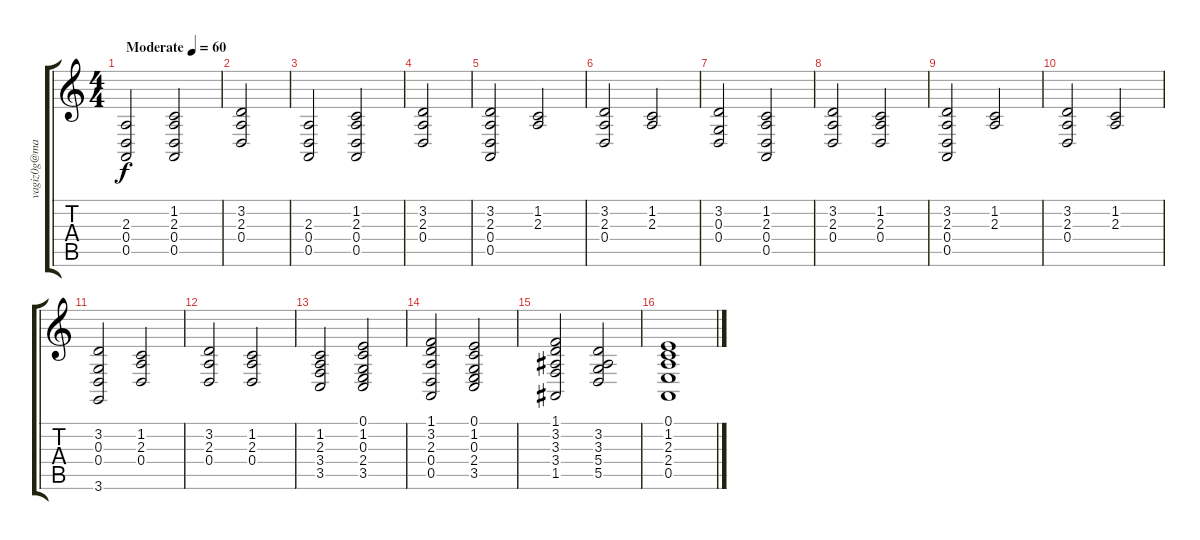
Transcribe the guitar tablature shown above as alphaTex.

\track ("" "vagiz0g@ma") {instrument pad2warm}
\staff {score tabs}
\tuning (E4 B3 G3 D3 A2 E2) {hide}
\ts (4 4)
\tempo (60 "Moderate")
\clef g2
\ks c
(2.3 0.4 0.5).2{dy f instrument pad2warm} (1.2 2.3 0.4 0.5).2 |
(3.2 2.3 0.4).2 |
(2.3 0.4 0.5).2 (1.2 2.3 0.4 0.5).2 |
(3.2 2.3 0.4).2 |
(3.2 2.3 0.4 0.5).2 (1.2 2.3).2 |
(3.2 2.3 0.4).2 (1.2 2.3).2 |
(3.2 0.3 0.4).2 (1.2 2.3 0.4 0.5).2 |
(3.2 2.3 0.4).2 (1.2 2.3 0.4).2 |
(3.2 2.3 0.4 0.5).2 (1.2 2.3).2 |
(3.2 2.3 0.4).2 (1.2 2.3).2 |
(3.2 0.3 0.4 3.6).2 (1.2 2.3 0.4).2 |
(3.2 2.3 0.4).2 (1.2 2.3 0.4).2 |
(1.2 2.3 3.4 3.5).2 (0.1 1.2 0.3 2.4 3.5).2 |
(1.1 3.2 2.3 0.4 0.5).2 (0.1 1.2 0.3 2.4 3.5).2 |
(1.1 3.2 3.3 3.4 1.5).2 (3.2 3.3 5.4 5.5).2 |
(0.1 1.2 2.3 2.4 0.5).1
